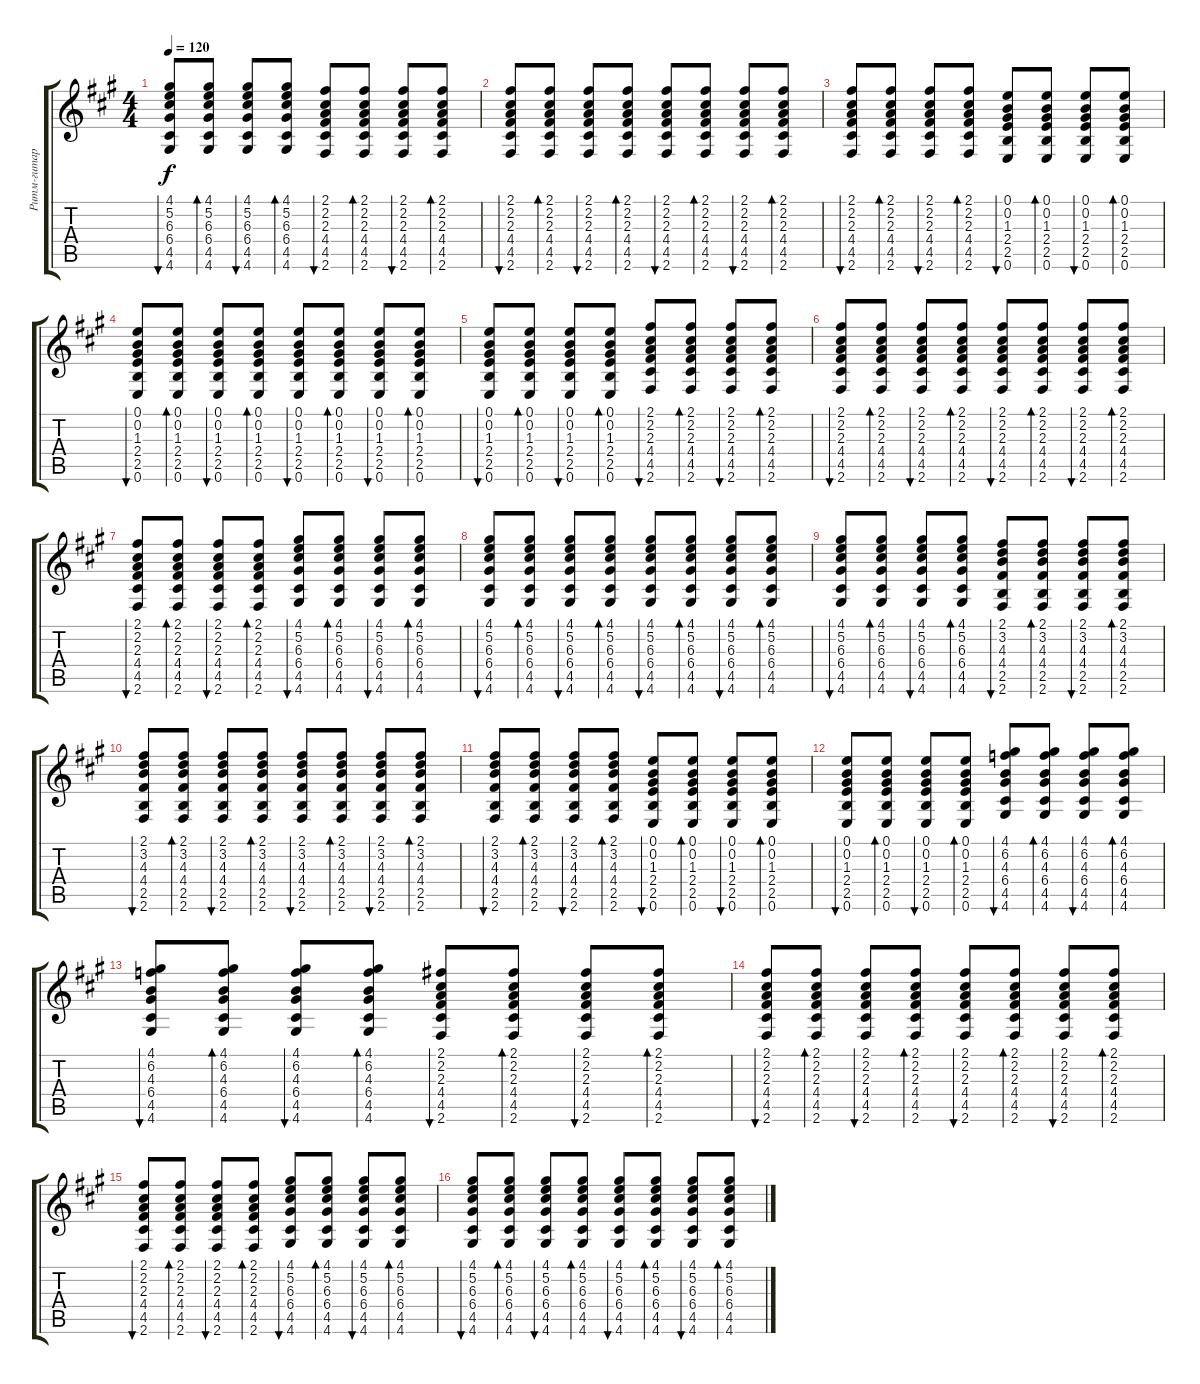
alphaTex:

\track ("Ритм-гитара" "Ритм-гитар") {instrument electricguitarmuted}
\staff {score tabs}
\tuning (E4 B3 G3 D3 A2 E2) {hide}
\ts (4 4)
\tempo 120
\clef g2
\ks f#minor
(4.1 5.2 6.3 6.4 4.5 4.6).8{bu 60 dy f} (4.1 5.2 6.3 6.4 4.5 4.6).8{bd 60} (4.1 5.2 6.3 6.4 4.5 4.6).8{bu 60} (4.1 5.2 6.3 6.4 4.5 4.6).8{bd 60} (2.1 2.2 2.3 4.4 4.5 2.6).8{bu 60} (2.1 2.2 2.3 4.4 4.5 2.6).8{bd 60} (2.1 2.2 2.3 4.4 4.5 2.6).8{bu 60} (2.1 2.2 2.3 4.4 4.5 2.6).8{bd 60} |
(2.1 2.2 2.3 4.4 4.5 2.6).8{bu 60} (2.1 2.2 2.3 4.4 4.5 2.6).8{bd 60} (2.1 2.2 2.3 4.4 4.5 2.6).8{bu 60} (2.1 2.2 2.3 4.4 4.5 2.6).8{bd 60} (2.1 2.2 2.3 4.4 4.5 2.6).8{bu 60} (2.1 2.2 2.3 4.4 4.5 2.6).8{bd 60} (2.1 2.2 2.3 4.4 4.5 2.6).8{bu 60} (2.1 2.2 2.3 4.4 4.5 2.6).8{bd 60} |
(2.1 2.2 2.3 4.4 4.5 2.6).8{bu 60} (2.1 2.2 2.3 4.4 4.5 2.6).8{bd 60} (2.1 2.2 2.3 4.4 4.5 2.6).8{bu 60} (2.1 2.2 2.3 4.4 4.5 2.6).8{bd 60} (0.1 0.2 1.3 2.4 2.5 0.6).8{bu 60} (0.1 0.2 1.3 2.4 2.5 0.6).8{bd 60} (0.1 0.2 1.3 2.4 2.5 0.6).8{bu 60} (0.1 0.2 1.3 2.4 2.5 0.6).8{bd 60} |
(0.1 0.2 1.3 2.4 2.5 0.6).8{bu 60} (0.1 0.2 1.3 2.4 2.5 0.6).8{bd 60} (0.1 0.2 1.3 2.4 2.5 0.6).8{bu 60} (0.1 0.2 1.3 2.4 2.5 0.6).8{bd 60} (0.1 0.2 1.3 2.4 2.5 0.6).8{bu 60} (0.1 0.2 1.3 2.4 2.5 0.6).8{bd 60} (0.1 0.2 1.3 2.4 2.5 0.6).8{bu 60} (0.1 0.2 1.3 2.4 2.5 0.6).8{bd 60} |
(0.1 0.2 1.3 2.4 2.5 0.6).8{bu 60} (0.1 0.2 1.3 2.4 2.5 0.6).8{bd 60} (0.1 0.2 1.3 2.4 2.5 0.6).8{bu 60} (0.1 0.2 1.3 2.4 2.5 0.6).8{bd 60} (2.1 2.2 2.3 4.4 4.5 2.6).8{bu 60} (2.1 2.2 2.3 4.4 4.5 2.6).8{bd 60} (2.1 2.2 2.3 4.4 4.5 2.6).8{bu 60} (2.1 2.2 2.3 4.4 4.5 2.6).8{bd 60} |
(2.1 2.2 2.3 4.4 4.5 2.6).8{bu 60} (2.1 2.2 2.3 4.4 4.5 2.6).8{bd 60} (2.1 2.2 2.3 4.4 4.5 2.6).8{bu 60} (2.1 2.2 2.3 4.4 4.5 2.6).8{bd 60} (2.1 2.2 2.3 4.4 4.5 2.6).8{bu 60} (2.1 2.2 2.3 4.4 4.5 2.6).8{bd 60} (2.1 2.2 2.3 4.4 4.5 2.6).8{bu 60} (2.1 2.2 2.3 4.4 4.5 2.6).8{bd 60} |
(2.1 2.2 2.3 4.4 4.5 2.6).8{bu 60} (2.1 2.2 2.3 4.4 4.5 2.6).8{bd 60} (2.1 2.2 2.3 4.4 4.5 2.6).8{bu 60} (2.1 2.2 2.3 4.4 4.5 2.6).8{bd 60} (4.1 5.2 6.3 6.4 4.5 4.6).8{bu 60} (4.1 5.2 6.3 6.4 4.5 4.6).8{bd 60} (4.1 5.2 6.3 6.4 4.5 4.6).8{bu 60} (4.1 5.2 6.3 6.4 4.5 4.6).8{bd 60} |
(4.1 5.2 6.3 6.4 4.5 4.6).8{bu 60} (4.1 5.2 6.3 6.4 4.5 4.6).8{bd 60} (4.1 5.2 6.3 6.4 4.5 4.6).8{bu 60} (4.1 5.2 6.3 6.4 4.5 4.6).8{bd 60} (4.1 5.2 6.3 6.4 4.5 4.6).8{bu 60} (4.1 5.2 6.3 6.4 4.5 4.6).8{bd 60} (4.1 5.2 6.3 6.4 4.5 4.6).8{bu 60} (4.1 5.2 6.3 6.4 4.5 4.6).8{bd 60} |
(4.1 5.2 6.3 6.4 4.5 4.6).8{bu 60} (4.1 5.2 6.3 6.4 4.5 4.6).8{bd 60} (4.1 5.2 6.3 6.4 4.5 4.6).8{bu 60} (4.1 5.2 6.3 6.4 4.5 4.6).8{bd 60} (2.1 3.2 4.3 4.4 2.5 2.6).8{bu 60} (2.1 3.2 4.3 4.4 2.5 2.6).8{bd 60} (2.1 3.2 4.3 4.4 2.5 2.6).8{bu 60} (2.1 3.2 4.3 4.4 2.5 2.6).8{bd 60} |
(2.1 3.2 4.3 4.4 2.5 2.6).8{bu 60} (2.1 3.2 4.3 4.4 2.5 2.6).8{bd 60} (2.1 3.2 4.3 4.4 2.5 2.6).8{bu 60} (2.1 3.2 4.3 4.4 2.5 2.6).8{bd 60} (2.1 3.2 4.3 4.4 2.5 2.6).8{bu 60} (2.1 3.2 4.3 4.4 2.5 2.6).8{bd 60} (2.1 3.2 4.3 4.4 2.5 2.6).8{bu 60} (2.1 3.2 4.3 4.4 2.5 2.6).8{bd 60} |
(2.1 3.2 4.3 4.4 2.5 2.6).8{bu 60} (2.1 3.2 4.3 4.4 2.5 2.6).8{bd 60} (2.1 3.2 4.3 4.4 2.5 2.6).8{bu 60} (2.1 3.2 4.3 4.4 2.5 2.6).8{bd 60} (0.1 0.2 1.3 2.4 2.5 0.6).8{bu 60} (0.1 0.2 1.3 2.4 2.5 0.6).8{bd 60} (0.1 0.2 1.3 2.4 2.5 0.6).8{bu 60} (0.1 0.2 1.3 2.4 2.5 0.6).8{bd 60} |
(0.1 0.2 1.3 2.4 2.5 0.6).8{bu 60} (0.1 0.2 1.3 2.4 2.5 0.6).8{bd 60} (0.1 0.2 1.3 2.4 2.5 0.6).8{bu 60} (0.1 0.2 1.3 2.4 2.5 0.6).8{bd 60} (4.1 6.2 4.3 6.4 4.5 4.6).8{bu 60} (4.1 6.2 4.3 6.4 4.5 4.6).8{bd 60} (4.1 6.2 4.3 6.4 4.5 4.6).8{bu 60} (4.1 6.2 4.3 6.4 4.5 4.6).8{bd 60} |
(4.1 6.2 4.3 6.4 4.5 4.6).8{bu 60} (4.1 6.2 4.3 6.4 4.5 4.6).8{bd 60} (4.1 6.2 4.3 6.4 4.5 4.6).8{bu 60} (4.1 6.2 4.3 6.4 4.5 4.6).8{bd 60} (2.1 2.2 2.3 4.4 4.5 2.6).8{bu 60} (2.1 2.2 2.3 4.4 4.5 2.6).8{bd 60} (2.1 2.2 2.3 4.4 4.5 2.6).8{bu 60} (2.1 2.2 2.3 4.4 4.5 2.6).8{bd 60} |
(2.1 2.2 2.3 4.4 4.5 2.6).8{bu 60} (2.1 2.2 2.3 4.4 4.5 2.6).8{bd 60} (2.1 2.2 2.3 4.4 4.5 2.6).8{bu 60} (2.1 2.2 2.3 4.4 4.5 2.6).8{bd 60} (2.1 2.2 2.3 4.4 4.5 2.6).8{bu 60} (2.1 2.2 2.3 4.4 4.5 2.6).8{bd 60} (2.1 2.2 2.3 4.4 4.5 2.6).8{bu 60} (2.1 2.2 2.3 4.4 4.5 2.6).8{bd 60} |
(2.1 2.2 2.3 4.4 4.5 2.6).8{bu 60} (2.1 2.2 2.3 4.4 4.5 2.6).8{bd 60} (2.1 2.2 2.3 4.4 4.5 2.6).8{bu 60} (2.1 2.2 2.3 4.4 4.5 2.6).8{bd 60} (4.1 5.2 6.3 6.4 4.5 4.6).8{bu 60} (4.1 5.2 6.3 6.4 4.5 4.6).8{bd 60} (4.1 5.2 6.3 6.4 4.5 4.6).8{bu 60} (4.1 5.2 6.3 6.4 4.5 4.6).8{bd 60} |
(4.1 5.2 6.3 6.4 4.5 4.6).8{bu 60} (4.1 5.2 6.3 6.4 4.5 4.6).8{bd 60} (4.1 5.2 6.3 6.4 4.5 4.6).8{bu 60} (4.1 5.2 6.3 6.4 4.5 4.6).8{bd 60} (4.1 5.2 6.3 6.4 4.5 4.6).8{bu 60} (4.1 5.2 6.3 6.4 4.5 4.6).8{bd 60} (4.1 5.2 6.3 6.4 4.5 4.6).8{bu 60} (4.1 5.2 6.3 6.4 4.5 4.6).8{bd 60}
